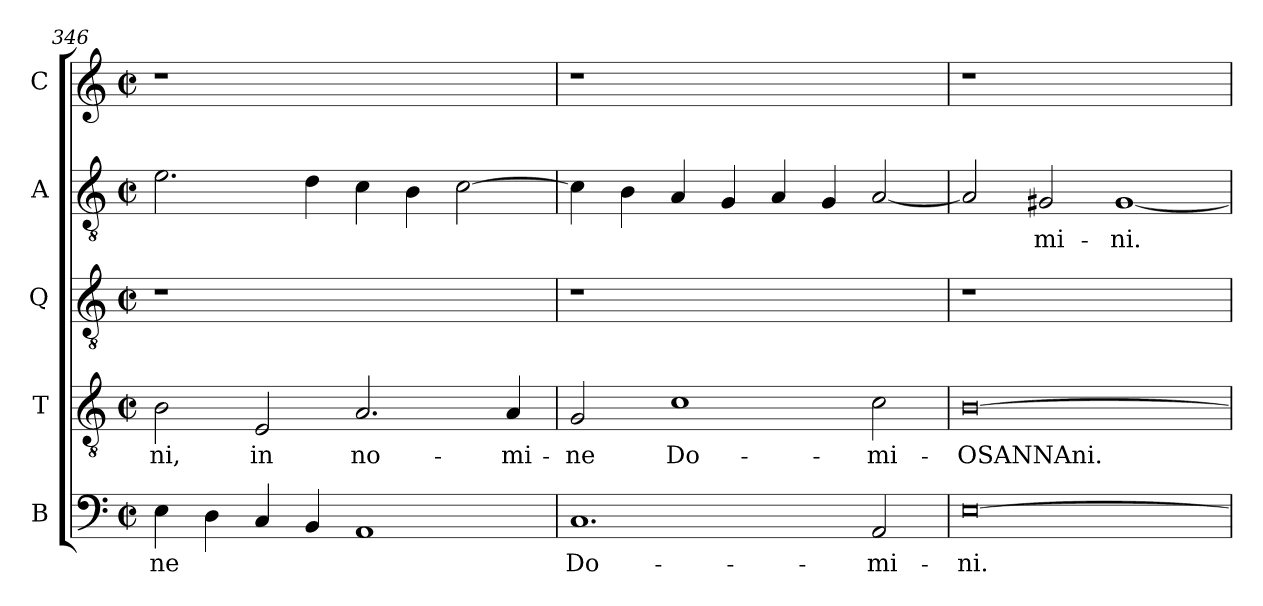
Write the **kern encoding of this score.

**kern	**text	**kern	**text	**kern	**kern	**text	**kern
*part5	*part5	*part4	*part4	*part3	*part2	*part2	*part1
*staff5	*staff5	*staff4	*staff4	*staff3	*staff2	*staff2	*staff1
*I"B	*	*I"T	*	*I"Q	*I"A	*	*I"C
*I'B	*	*I'T	*	*I'Q	*I'A	*	*I'C
*clefF4	*	*clefGv2	*	*clefGv2	*clefGv2	*	*clefG2
*M2/2	*	*M2/2	*	*M2/2	*M2/2	*	*M2/2
*met(c|)	*	*met(c|)	*	*met(c|)	*met(c|)	*	*met(c|)
=346	=346	=346	=346	=346	=346	=346	=346
!	!LO:LY:b:cj	!	!LO:LY:b:cj	!	!	!	!
4E\	-ne	2B\	-ni,	1r	2.e\	.	1r
4D\	.	.	.	.	.	.	.
!	!	!	!LO:LY:b:cj	!	!	!	!
4C/	.	2E/	in	.	.	.	.
4BB/	.	.	.	.	4d\	.	.
!	!	!	!LO:LY:b:cj	!	!	!	!
1AA	.	2.A/	no-	1ryy	4c\	.	1ryy
.	.	.	.	.	4B\	.	.
.	.	.	.	.	[>2c\	.	.
!	!	!	!LO:LY:b:cj	!	!	!	!
.	.	4A/	-mi-	.	.	.	.
=347	=347	=347	=347	=347	=347	=347	=347
!	!LO:LY:b:cj	!	!LO:LY:b:cj	!	!	!	!
1.C	Do-	2G/	-ne	1r	4c\]	.	1r
.	.	.	.	.	4B\	.	.
!	!	!	!LO:LY:b:cj	!	!	!	!
.	.	1c	Do-	.	4A/	.	.
.	.	.	.	.	4G/	.	.
.	.	.	.	1ryy	4A/	.	1ryy
.	.	.	.	.	4G/	.	.
!	!LO:LY:b:cj	!	!LO:LY:b:cj	!	!	!	!
2AA/	-mi-	2c\	-mi-	.	[<2A/	.	.
=348	=348	=348	=348	=348	=348	=348	=348
!	!LO:LY:b:cj	!	!LO:LY:b	!	!	!	!
[>0E	-ni.	[>0B	-OSANNAni.	1r	2A/]	.	1r
!	!	!	!	!	!	!LO:LY:b:cj	!
.	.	.	.	.	2G#X/	-mi-	.
!	!	!	!	!	!	!LO:LY:b:cj	!
.	.	.	.	1ryy	[<1G#	-ni.	1ryy
=	=	=	=	=	=	=	=
*-	*-	*-	*-	*-	*-	*-	*-
